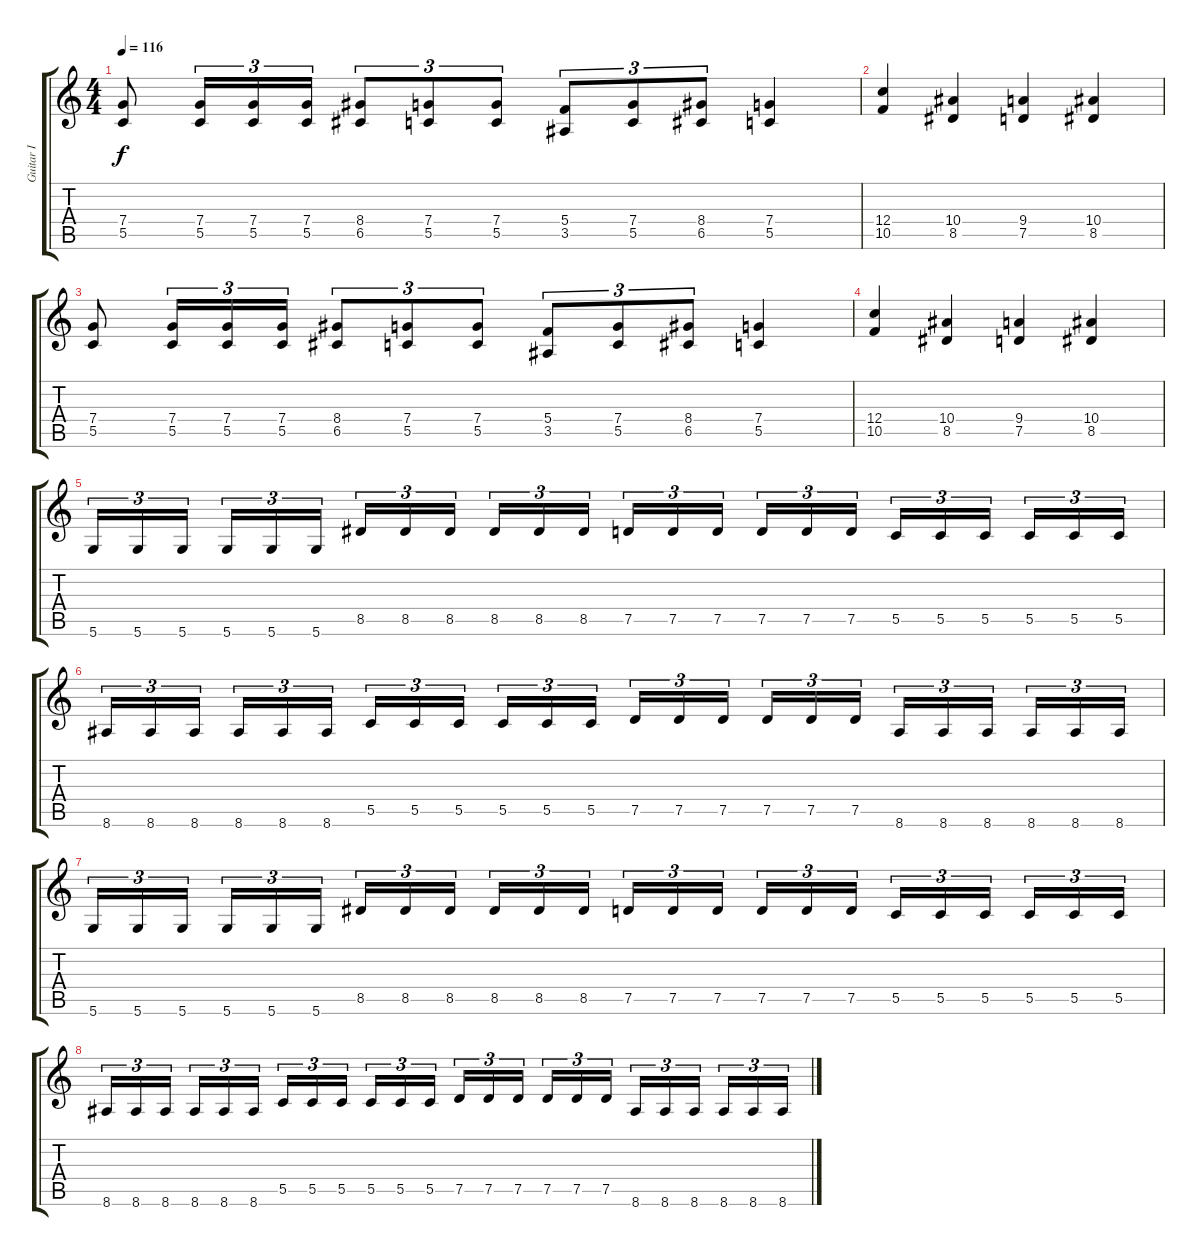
\track ("Guitar I" "Guitar I") {instrument distortionguitar}
\staff {score tabs}
\tuning (D4 A3 F3 C3 G2 D2) {hide}
\ts (4 4)
\tempo 116
\clef g2
\ks c
(7.4 5.5).8{dy f} (7.4 5.5).16{tu (3 2)} (7.4 5.5).16{tu (3 2)} (7.4 5.5).16{tu (3 2)} (8.4 6.5).8{tu (3 2)} (7.4 5.5).8{tu (3 2)} (7.4 5.5).8{tu (3 2)} (5.4 3.5).8{tu (3 2)} (7.4 5.5).8{tu (3 2)} (8.4 6.5).8{tu (3 2)} (7.4 5.5).4 |
(12.4 10.5).4 (10.4 8.5).4 (9.4 7.5).4 (10.4 8.5).4 |
(7.4 5.5).8 (7.4 5.5).16{tu (3 2)} (7.4 5.5).16{tu (3 2)} (7.4 5.5).16{tu (3 2)} (8.4 6.5).8{tu (3 2)} (7.4 5.5).8{tu (3 2)} (7.4 5.5).8{tu (3 2)} (5.4 3.5).8{tu (3 2)} (7.4 5.5).8{tu (3 2)} (8.4 6.5).8{tu (3 2)} (7.4 5.5).4 |
(12.4 10.5).4 (10.4 8.5).4 (9.4 7.5).4 (10.4 8.5).4 |
5.6.16{tu (3 2)} 5.6.16{tu (3 2)} 5.6.16{tu (3 2)} 5.6.16{tu (3 2)} 5.6.16{tu (3 2)} 5.6.16{tu (3 2)} 8.5.16{tu (3 2)} 8.5.16{tu (3 2)} 8.5.16{tu (3 2)} 8.5.16{tu (3 2)} 8.5.16{tu (3 2)} 8.5.16{tu (3 2)} 7.5.16{tu (3 2)} 7.5.16{tu (3 2)} 7.5.16{tu (3 2)} 7.5.16{tu (3 2)} 7.5.16{tu (3 2)} 7.5.16{tu (3 2)} 5.5.16{tu (3 2)} 5.5.16{tu (3 2)} 5.5.16{tu (3 2)} 5.5.16{tu (3 2)} 5.5.16{tu (3 2)} 5.5.16{tu (3 2)} |
8.6.16{tu (3 2)} 8.6.16{tu (3 2)} 8.6.16{tu (3 2)} 8.6.16{tu (3 2)} 8.6.16{tu (3 2)} 8.6.16{tu (3 2)} 5.5.16{tu (3 2)} 5.5.16{tu (3 2)} 5.5.16{tu (3 2)} 5.5.16{tu (3 2)} 5.5.16{tu (3 2)} 5.5.16{tu (3 2)} 7.5.16{tu (3 2)} 7.5.16{tu (3 2)} 7.5.16{tu (3 2)} 7.5.16{tu (3 2)} 7.5.16{tu (3 2)} 7.5.16{tu (3 2)} 8.6.16{tu (3 2)} 8.6.16{tu (3 2)} 8.6.16{tu (3 2)} 8.6.16{tu (3 2)} 8.6.16{tu (3 2)} 8.6.16{tu (3 2)} |
5.6.16{tu (3 2)} 5.6.16{tu (3 2)} 5.6.16{tu (3 2)} 5.6.16{tu (3 2)} 5.6.16{tu (3 2)} 5.6.16{tu (3 2)} 8.5.16{tu (3 2)} 8.5.16{tu (3 2)} 8.5.16{tu (3 2)} 8.5.16{tu (3 2)} 8.5.16{tu (3 2)} 8.5.16{tu (3 2)} 7.5.16{tu (3 2)} 7.5.16{tu (3 2)} 7.5.16{tu (3 2)} 7.5.16{tu (3 2)} 7.5.16{tu (3 2)} 7.5.16{tu (3 2)} 5.5.16{tu (3 2)} 5.5.16{tu (3 2)} 5.5.16{tu (3 2)} 5.5.16{tu (3 2)} 5.5.16{tu (3 2)} 5.5.16{tu (3 2)} |
8.6.16{tu (3 2)} 8.6.16{tu (3 2)} 8.6.16{tu (3 2)} 8.6.16{tu (3 2)} 8.6.16{tu (3 2)} 8.6.16{tu (3 2)} 5.5.16{tu (3 2)} 5.5.16{tu (3 2)} 5.5.16{tu (3 2)} 5.5.16{tu (3 2)} 5.5.16{tu (3 2)} 5.5.16{tu (3 2)} 7.5.16{tu (3 2)} 7.5.16{tu (3 2)} 7.5.16{tu (3 2)} 7.5.16{tu (3 2)} 7.5.16{tu (3 2)} 7.5.16{tu (3 2)} 8.6.16{tu (3 2)} 8.6.16{tu (3 2)} 8.6.16{tu (3 2)} 8.6.16{tu (3 2)} 8.6.16{tu (3 2)} 8.6.16{tu (3 2)}
